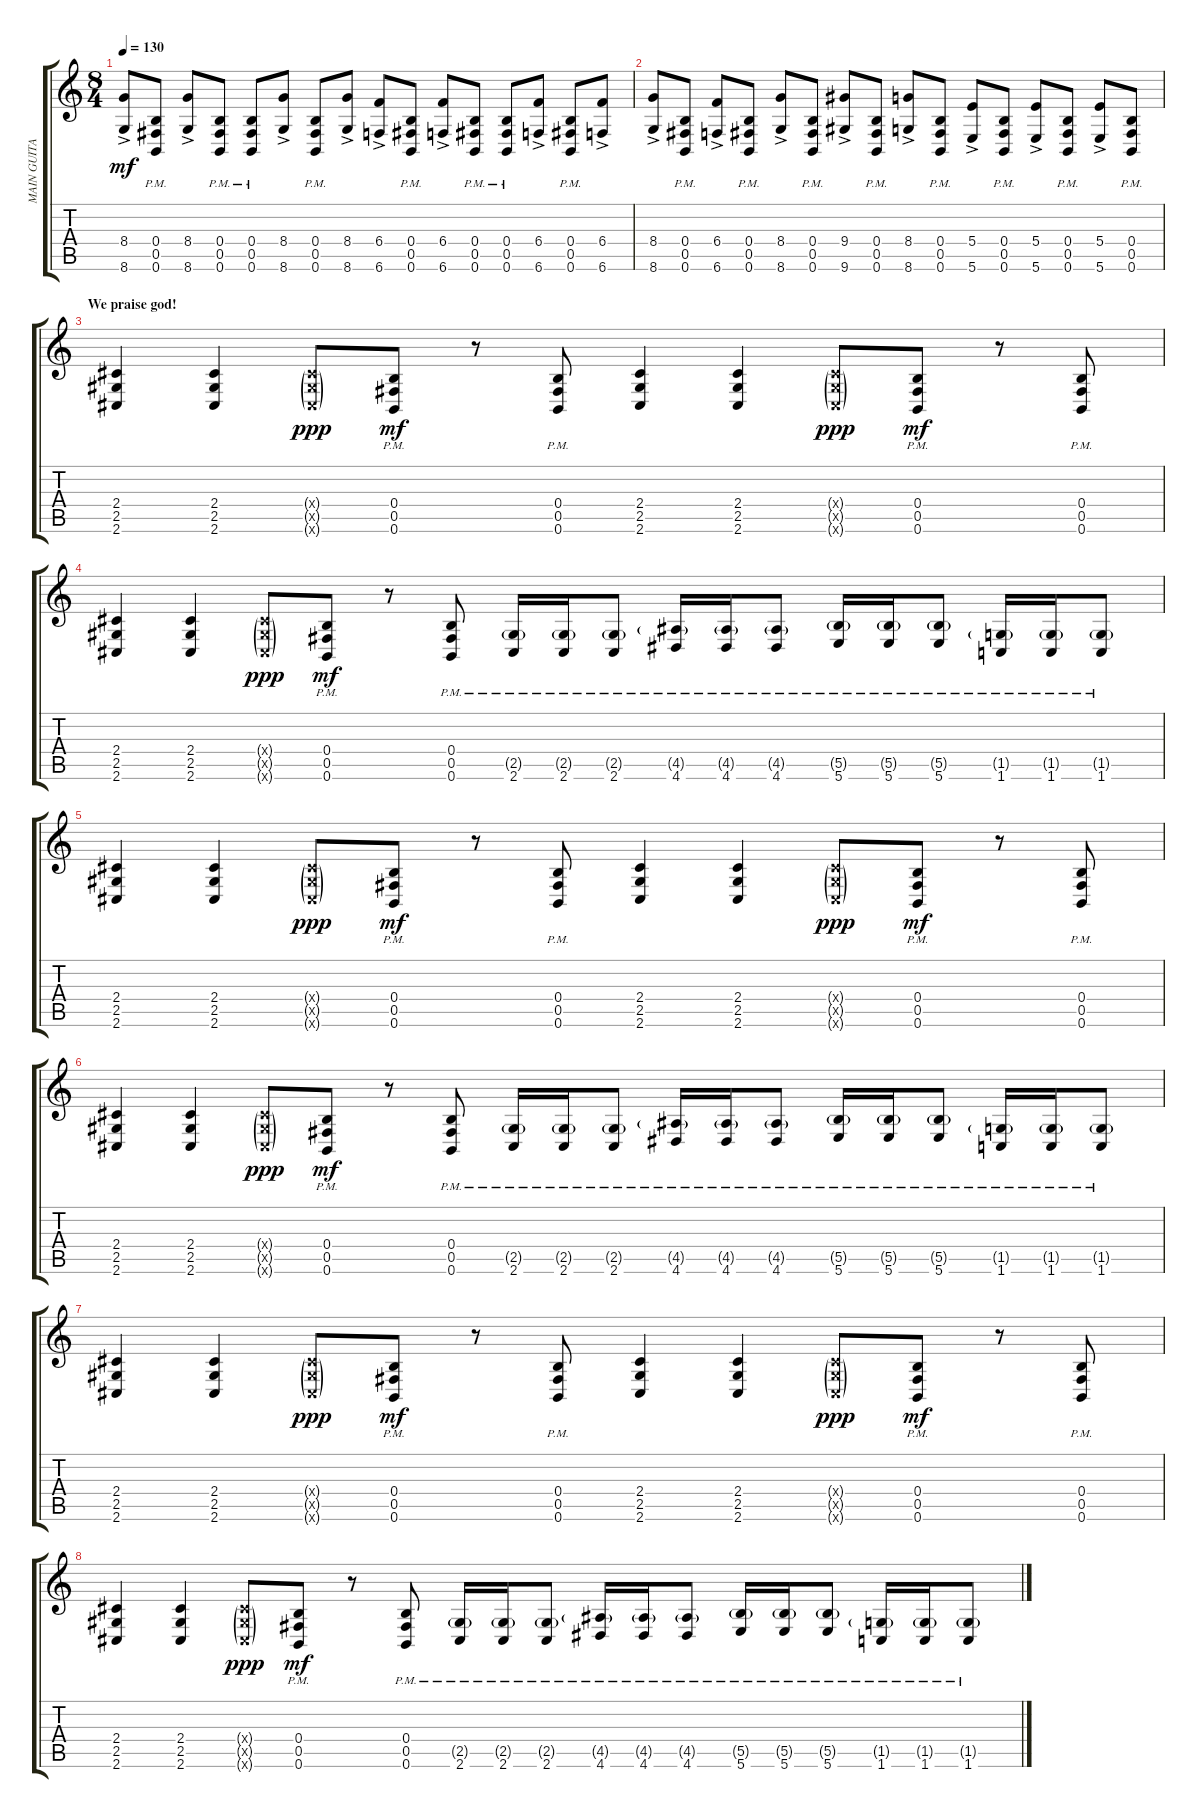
\track ("MAIN GUITAR" "MAIN GUITA") {instrument distortionguitar}
\staff {score tabs}
\tuning (Eb4 B3 Gb3 B2 Gb2 B1) {hide}
\ts (8 4)
\tempo 130
\clef g2
\ks c
(8.4 8.6{ac}).8{dy mf} (0.4{pm} 0.5{pm} 0.6{pm}).8 (8.4 8.6{ac}).8 (0.4{pm} 0.5{pm} 0.6{pm}).8 (0.4{pm} 0.5{pm} 0.6{pm}).8 (8.4 8.6{ac}).8 (0.4{pm} 0.5{pm} 0.6{pm}).8 (8.4 8.6{ac}).8 (6.4 6.6{ac}).8 (0.4{pm} 0.5{pm} 0.6{pm}).8 (6.4 6.6{ac}).8 (0.4{pm} 0.5{pm} 0.6{pm}).8 (0.4{pm} 0.5{pm} 0.6{pm}).8 (6.4 6.6{ac}).8 (0.4{pm} 0.5{pm} 0.6{pm}).8 (6.4 6.6{ac}).8 |
(8.4 8.6{ac}).8 (0.4{pm} 0.5{pm} 0.6{pm}).8 (6.4 6.6{ac}).8 (0.4{pm} 0.5{pm} 0.6{pm}).8 (8.4 8.6{ac}).8 (0.4{pm} 0.5{pm} 0.6{pm}).8 (9.4 9.6{ac}).8 (0.4{pm} 0.5{pm} 0.6{pm}).8 (8.4 8.6{ac}).8 (0.4{pm} 0.5{pm} 0.6{pm}).8 (5.4 5.6{ac}).8 (0.4{pm} 0.5{pm} 0.6{pm}).8 (5.4 5.6{ac}).8 (0.4{pm} 0.5{pm} 0.6{pm}).8 (5.4 5.6{ac}).8 (0.4{pm} 0.5{pm} 0.6{pm}).8 |
\section ("" "We praise god!")
(2.4 2.5 2.6).4 (2.4 2.5 2.6).4 (2.4{g x} 2.5{g x} 2.6{g x}).8{dy ppp} (0.4{pm} 0.5 0.6).8{dy mf} r.8 (0.4{pm} 0.5 0.6).8 (2.4 2.5 2.6).4 (2.4 2.5 2.6).4 (2.4{g x} 2.5{g x} 2.6{g x}).8{dy ppp} (0.4{pm} 0.5 0.6).8{dy mf} r.8 (0.4{pm} 0.5 0.6).8 |
(2.4 2.5 2.6).4 (2.4 2.5 2.6).4 (2.4{g x} 2.5{g x} 2.6{g x}).8{dy ppp} (0.4{pm} 0.5 0.6).8{dy mf} r.8 (0.4{pm} 0.5 0.6).8 (2.5{g pm} 2.6{pm}).16 (2.5{g pm} 2.6{pm}).16 (2.5{g pm} 2.6{pm}).8 (4.5{g pm} 4.6{pm}).16 (4.5{g pm} 4.6{pm}).16 (4.5{g pm} 4.6{pm}).8 (5.5{g pm} 5.6{pm}).16 (5.5{g pm} 5.6{pm}).16 (5.5{g pm} 5.6{pm}).8 (1.5{g pm} 1.6{pm}).16 (1.5{g pm} 1.6{pm}).16 (1.5{g pm} 1.6{pm}).8 |
(2.4 2.5 2.6).4 (2.4 2.5 2.6).4 (2.4{g x} 2.5{g x} 2.6{g x}).8{dy ppp} (0.4{pm} 0.5 0.6).8{dy mf} r.8 (0.4{pm} 0.5 0.6).8 (2.4 2.5 2.6).4 (2.4 2.5 2.6).4 (2.4{g x} 2.5{g x} 2.6{g x}).8{dy ppp} (0.4{pm} 0.5 0.6).8{dy mf} r.8 (0.4{pm} 0.5 0.6).8 |
(2.4 2.5 2.6).4 (2.4 2.5 2.6).4 (2.4{g x} 2.5{g x} 2.6{g x}).8{dy ppp} (0.4{pm} 0.5 0.6).8{dy mf} r.8 (0.4{pm} 0.5 0.6).8 (2.5{g pm} 2.6{pm}).16 (2.5{g pm} 2.6{pm}).16 (2.5{g pm} 2.6{pm}).8 (4.5{g pm} 4.6{pm}).16 (4.5{g pm} 4.6{pm}).16 (4.5{g pm} 4.6{pm}).8 (5.5{g pm} 5.6{pm}).16 (5.5{g pm} 5.6{pm}).16 (5.5{g pm} 5.6{pm}).8 (1.5{g pm} 1.6{pm}).16 (1.5{g pm} 1.6{pm}).16 (1.5{g pm} 1.6{pm}).8 |
(2.4 2.5 2.6).4 (2.4 2.5 2.6).4 (2.4{g x} 2.5{g x} 2.6{g x}).8{dy ppp} (0.4{pm} 0.5 0.6).8{dy mf} r.8 (0.4{pm} 0.5 0.6).8 (2.4 2.5 2.6).4 (2.4 2.5 2.6).4 (2.4{g x} 2.5{g x} 2.6{g x}).8{dy ppp} (0.4{pm} 0.5 0.6).8{dy mf} r.8 (0.4{pm} 0.5 0.6).8 |
(2.4 2.5 2.6).4 (2.4 2.5 2.6).4 (2.4{g x} 2.5{g x} 2.6{g x}).8{dy ppp} (0.4{pm} 0.5 0.6).8{dy mf} r.8 (0.4{pm} 0.5 0.6).8 (2.5{g pm} 2.6{pm}).16 (2.5{g pm} 2.6{pm}).16 (2.5{g pm} 2.6{pm}).8 (4.5{g pm} 4.6{pm}).16 (4.5{g pm} 4.6{pm}).16 (4.5{g pm} 4.6{pm}).8 (5.5{g pm} 5.6{pm}).16 (5.5{g pm} 5.6{pm}).16 (5.5{g pm} 5.6{pm}).8 (1.5{g pm} 1.6{pm}).16 (1.5{g pm} 1.6{pm}).16 (1.5{g pm} 1.6{pm}).8
